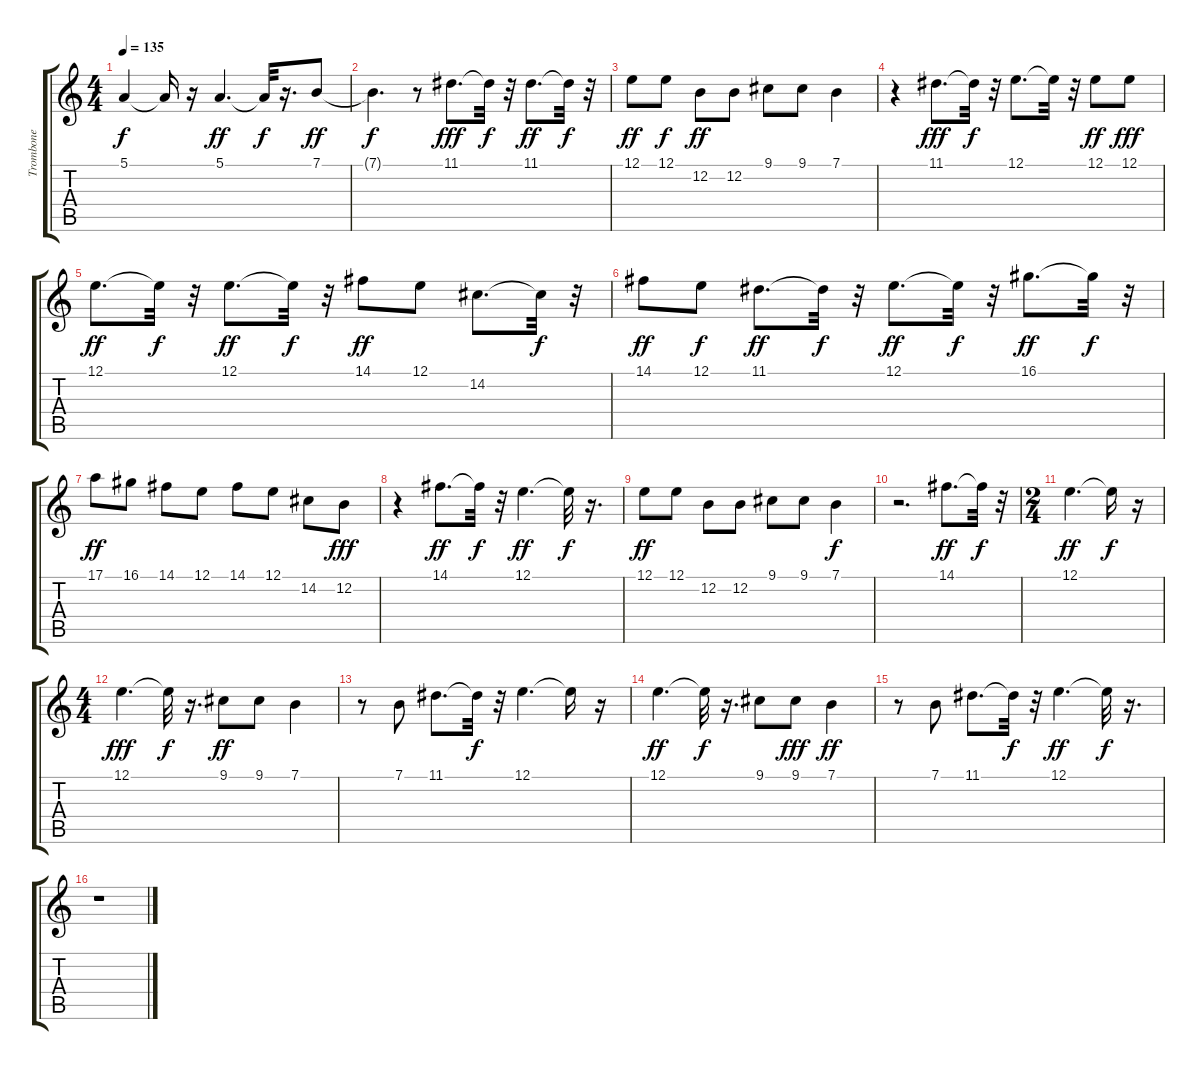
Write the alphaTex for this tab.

\track ("Trombone" "Trombone") {instrument trombone}
\staff {score tabs}
\tuning (E4 B3 G3 D3 A2 E2) {hide}
\ts (4 4)
\tempo 135
\clef g2
\ks c
5.1.4{dy f} 5.1{t}.16 r.16 5.1.4{d dy ff} 5.1{t}.32{dy f} r.16{d} 7.1.8{dy ff} |
7.1{t}.4{d dy f} r.8 11.1.8{d dy fff} 11.1{t}.32{dy f} r.32 11.1.8{d dy ff} 11.1{t}.32{dy f} r.32 |
12.1.8{dy ff} 12.1.8{dy f} 12.2.8{dy ff} 12.2.8 9.1.8 9.1.8 7.1.4 |
r.4 11.1.8{d dy fff} 11.1{t}.32{dy f} r.32 12.1.8{d} 12.1{t}.32 r.32 12.1.8{dy ff} 12.1.8{dy fff} |
12.1.8{d dy ff} 12.1{t}.32{dy f} r.32 12.1.8{d dy ff} 12.1{t}.32{dy f} r.32 14.1.8{dy ff} 12.1.8 14.2.8{d} 14.2{t}.32{dy f} r.32 |
14.1.8{dy ff} 12.1.8{dy f} 11.1.8{d dy ff} 11.1{t}.32{dy f} r.32 12.1.8{d dy ff} 12.1{t}.32{dy f} r.32 16.1.8{d dy ff} 16.1{t}.32{dy f} r.32 |
17.1.8{dy ff} 16.1.8 14.1.8 12.1.8 14.1.8 12.1.8 14.2.8 12.2.8{dy fff} |
r.4 14.1.8{d dy ff} 14.1{t}.32{dy f} r.32 12.1.4{d dy ff} 12.1{t}.32{dy f} r.16{d} |
12.1.8{dy ff} 12.1.8 12.2.8 12.2.8 9.1.8 9.1.8 7.1.4{dy f} |
r.2{d} 14.1.8{d dy ff} 14.1{t}.32{dy f} r.32 |
\ts (2 4)
12.1.4{d dy ff} 12.1{t}.16{dy f} r.16 |
\ts (4 4)
12.1.4{d dy fff} 12.1{t}.32{dy f} r.16{d} 9.1.8{dy ff} 9.1.8 7.1.4 |
r.8 7.1.8 11.1.8{d} 11.1{t}.32{dy f} r.32 12.1.4{d} 12.1{t}.16 r.16 |
12.1.4{d dy ff} 12.1{t}.32{dy f} r.16{d} 9.1.8 9.1.8{dy fff} 7.1.4{dy ff} |
r.8 7.1.8 11.1.8{d} 11.1{t}.32{dy f} r.32 12.1.4{d dy ff} 12.1{t}.32{dy f} r.16{d} |
r.1
